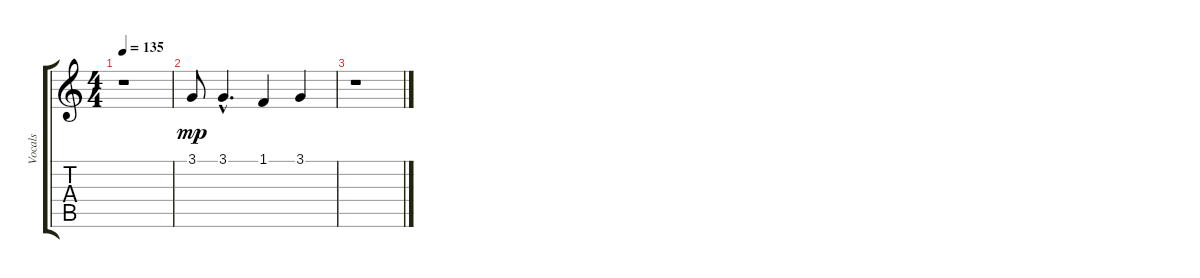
\track ("Vocals" "Vocals") {instrument fx5brightness}
\staff {score tabs}
\tuning (E4 B3 G3 D3 A2 E2) {hide}
\ts (4 4)
\tempo 135
\clef g2
\ks c
r.1{dy mp} |
3.1.8 3.1{hac}.4{d} 1.1.4 3.1.4 |
r.1
